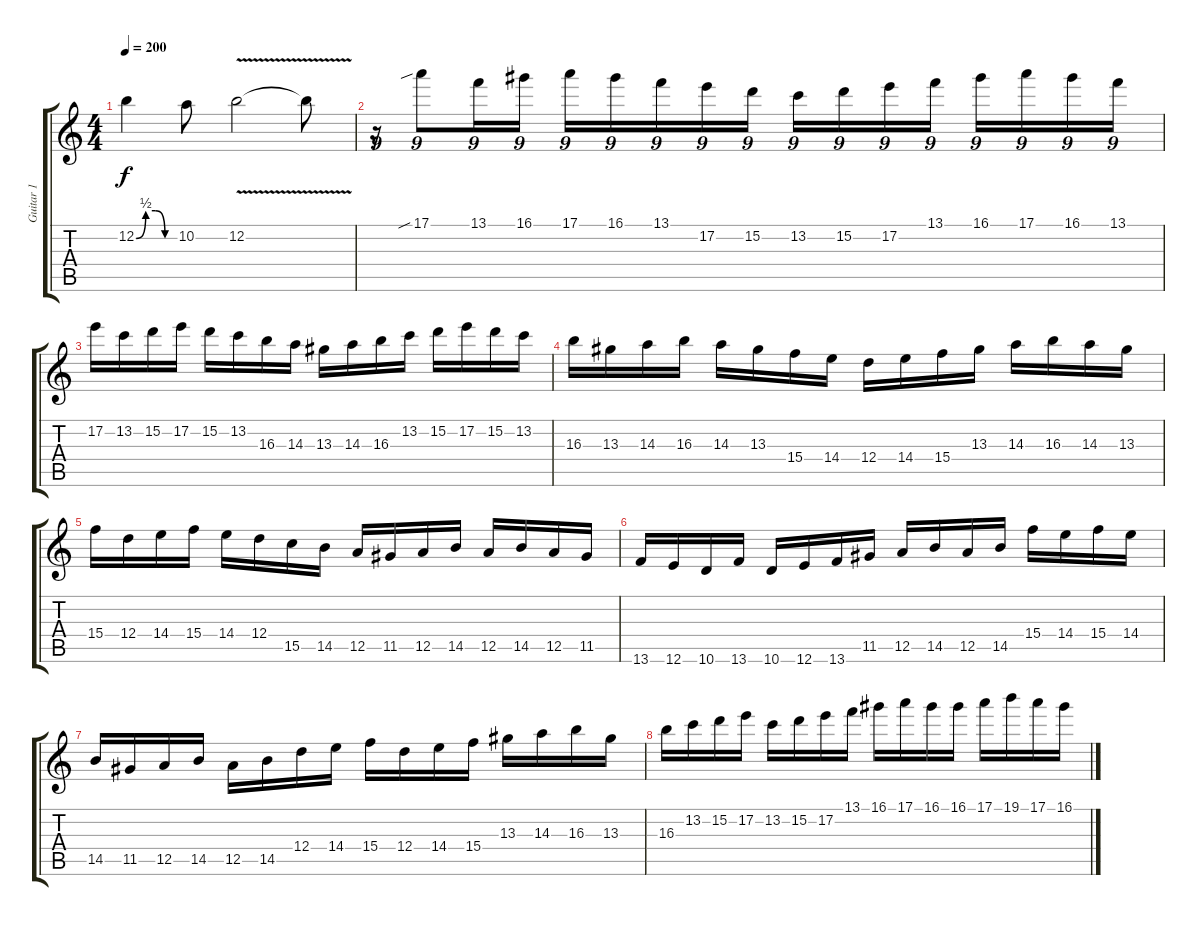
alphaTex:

\track ("Guitar 1" "Guitar 1") {instrument distortionguitar}
\staff {score tabs}
\tuning (E4 B3 G3 D3 A2 E2) {hide}
\ts (4 4)
\tempo 200
\clef g2
\ks c
12.2{be (custom 0 0 15 2 30 2 45 0 60 0)}.4{dy f} 10.2.8 12.2{v}.2 12.2{v t}.8 |
r.16{tu (9 8)} 17.1{sib}.8{tu (9 8)} 13.1.16{tu (9 8)} 16.1.16{tu (9 8)} 17.1.16{tu (9 8)} 16.1.16{tu (9 8)} 13.1.16{tu (9 8)} 17.2.16{tu (9 8)} 15.2.16{tu (9 8)} 13.2.16{tu (9 8)} 15.2.16{tu (9 8)} 17.2.16{tu (9 8)} 13.1.16{tu (9 8)} 16.1.16{tu (9 8)} 17.1.16{tu (9 8)} 16.1.16{tu (9 8)} 13.1.16{tu (9 8)} |
17.2.16 13.2.16 15.2.16 17.2.16 15.2.16 13.2.16 16.3.16 14.3.16 13.3.16 14.3.16 16.3.16 13.2.16 15.2.16 17.2.16 15.2.16 13.2.16 |
16.3.16 13.3.16 14.3.16 16.3.16 14.3.16 13.3.16 15.4.16 14.4.16 12.4.16 14.4.16 15.4.16 13.3.16 14.3.16 16.3.16 14.3.16 13.3.16 |
15.4.16 12.4.16 14.4.16 15.4.16 14.4.16 12.4.16 15.5.16 14.5.16 12.5.16 11.5.16 12.5.16 14.5.16 12.5.16 14.5.16 12.5.16 11.5.16 |
13.6.16 12.6.16 10.6.16 13.6.16 10.6.16 12.6.16 13.6.16 11.5.16 12.5.16 14.5.16 12.5.16 14.5.16 15.4.16 14.4.16 15.4.16 14.4.16 |
14.5.16 11.5.16 12.5.16 14.5.16 12.5.16 14.5.16 12.4.16 14.4.16 15.4.16 12.4.16 14.4.16 15.4.16 13.3.16 14.3.16 16.3.16 13.3.16 |
16.3.16 13.2.16 15.2.16 17.2.16 13.2.16 15.2.16 17.2.16 13.1.16 16.1.16 17.1.16 16.1.16 16.1.16 17.1.16 19.1.16 17.1.16 16.1.16
